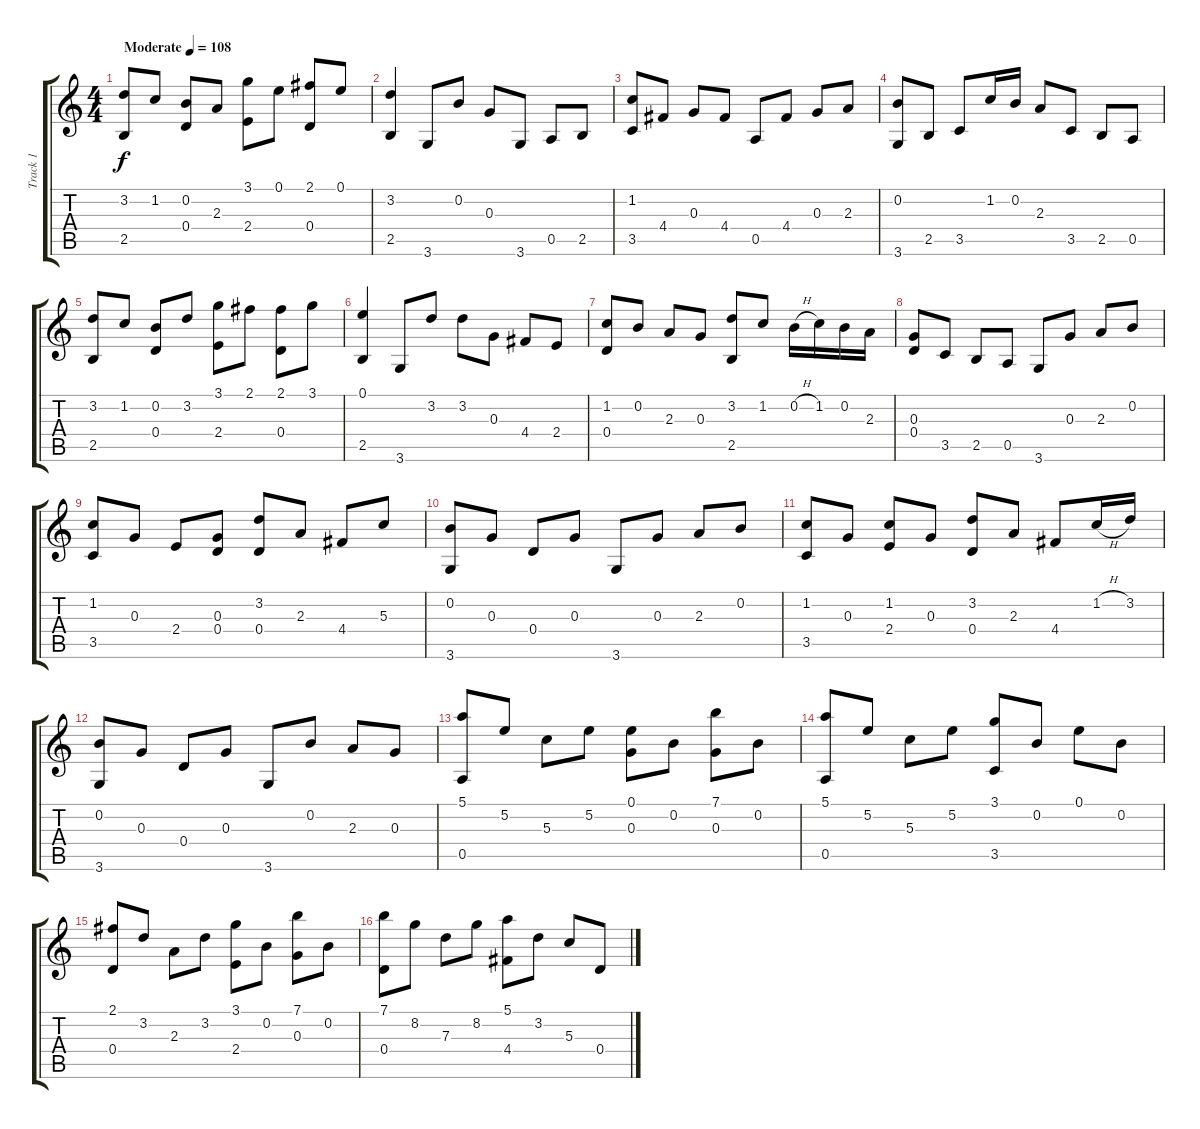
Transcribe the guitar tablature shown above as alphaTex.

\track ("Track 1" "Track 1") {instrument acousticguitarnylon}
\staff {score tabs}
\tuning (E4 B3 G3 D3 A2 E2) {hide}
\ts (4 4)
\tempo (108 "Moderate")
\clef g2
\ks c
(3.2 2.5).8{dy f instrument acousticguitarnylon} 1.2.8 (0.2 0.4).8 2.3.8 (3.1 2.4).8 0.1.8 (2.1 0.4).8 0.1.8 |
(3.2 2.5).4 3.6.8 0.2.8 0.3.8 3.6.8 0.5.8 2.5.8 |
(1.2 3.5).8 4.4.8 0.3.8 4.4.8 0.5.8 4.4.8 0.3.8 2.3.8 |
(0.2 3.6).8 2.5.8 3.5.8 1.2.16 0.2.16 2.3.8 3.5.8 2.5.8 0.5.8 |
(3.2 2.5).8 1.2.8 (0.2 0.4).8 3.2.8 (3.1 2.4).8 2.1.8 (2.1 0.4).8 3.1.8 |
(0.1 2.5).4 3.6.8 3.2.8 3.2.8 0.3.8 4.4.8 2.4.8 |
(1.2 0.4).8 0.2.8 2.3.8 0.3.8 (3.2 2.5).8 1.2.8 0.2{h}.16 1.2.16 0.2.16 2.3.16 |
(0.3 0.4).8 3.5.8 2.5.8 0.5.8 3.6.8 0.3.8 2.3.8 0.2.8 |
(1.2 3.5).8 0.3.8 2.4.8 (0.3 0.4).8 (3.2 0.4).8 2.3.8 4.4.8 5.3.8 |
(0.2 3.6).8 0.3.8 0.4.8 0.3.8 3.6.8 0.3.8 2.3.8 0.2.8 |
(1.2 3.5).8 0.3.8 (1.2 2.4).8 0.3.8 (3.2 0.4).8 2.3.8 4.4.8 1.2{h}.16 3.2.16 |
(0.2 3.6).8 0.3.8 0.4.8 0.3.8 3.6.8 0.2.8 2.3.8 0.3.8 |
(5.1 0.5).8 5.2.8 5.3.8 5.2.8 (0.1 0.3).8 0.2.8 (7.1 0.3).8 0.2.8 |
(5.1 0.5).8 5.2.8 5.3.8 5.2.8 (3.1 3.5).8 0.2.8 0.1.8 0.2.8 |
(2.1 0.4).8 3.2.8 2.3.8 3.2.8 (3.1 2.4).8 0.2.8 (7.1 0.3).8 0.2.8 |
(7.1 0.4).8 8.2.8 7.3.8 8.2.8 (5.1 4.4).8 3.2.8 5.3.8 0.4.8
